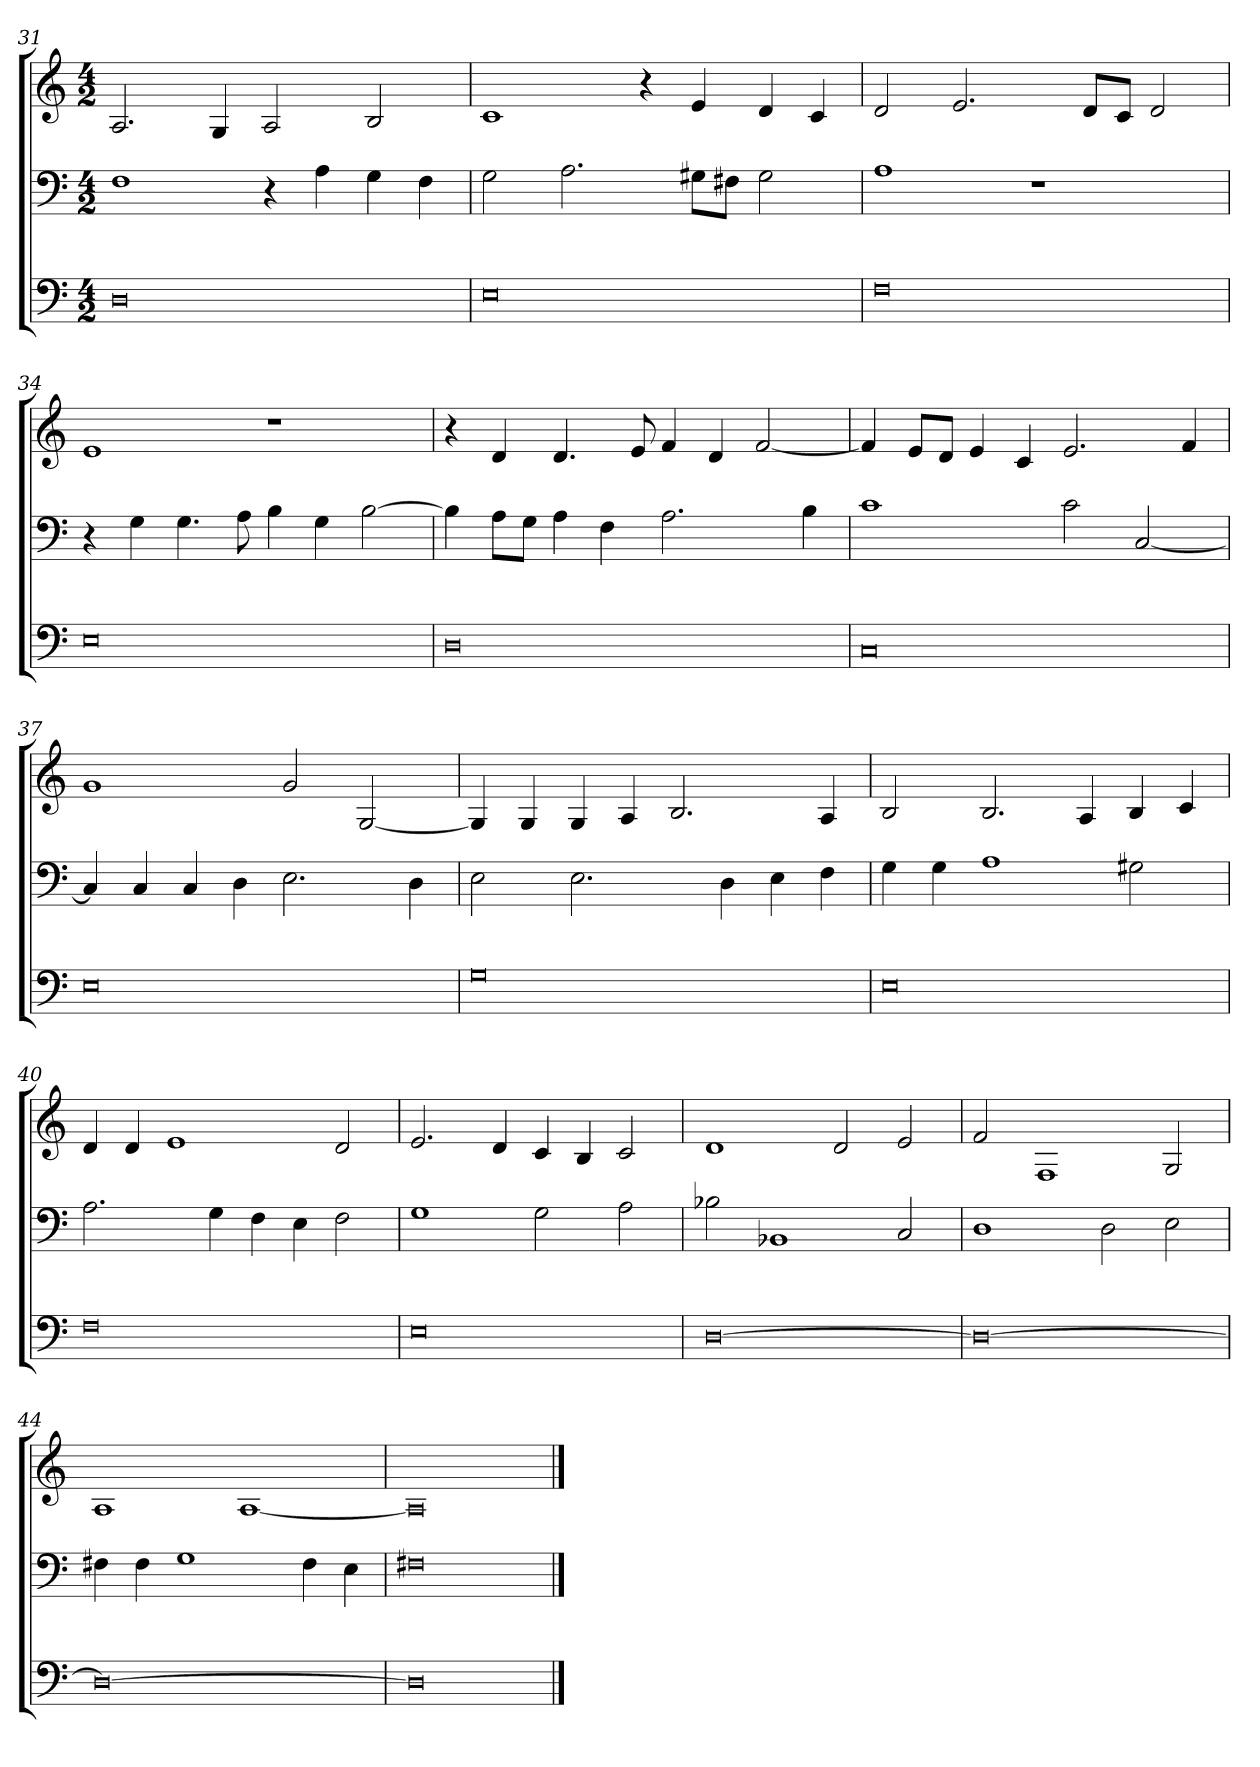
**kern	**kern	**kern
*part3	*part2	*part1
*staff3	*staff2	*staff1
*k[]	*k[]	*k[]
*M4/2	*M4/2	*M4/2
=31	=31	=31
0D	1F	2.A
.	.	4G
.	4r	2A
.	4A	.
.	4G	2B
.	4F	.
=32	=32	=32
0E	2G	1c
.	2.A	.
.	.	4r
.	8G#XL	4e
.	8F#XJ	.
.	2G#	4d
.	.	4c
=33	=33	=33
0F	1A	2d
.	.	2.e
.	1r	.
.	.	8dL
.	.	8cJ
.	.	2d
=34	=34	=34
0E	4r	1e
.	4G	.
.	4.G	.
.	8A	.
.	4B	1r
.	4G	.
.	[2B	.
=35	=35	=35
0D	4B]	4r
.	8AL	4d
.	8GJ	.
.	4A	4.d
.	4F	.
.	.	8e
.	2.A	4f
.	.	4d
.	.	[2f
.	4B	.
=36	=36	=36
0C	1c	4f]
.	.	8eL
.	.	8dJ
.	.	4e
.	.	4c
.	2c	2.e
.	[2C	.
.	.	4f
=37	=37	=37
0E	4C]	1g
.	4C	.
.	4C	.
.	4D	.
.	2.E	2g
.	.	[2G
.	4D	.
=38	=38	=38
0G	2E	4G]
.	.	4G
.	2.E	4G
.	.	4A
.	.	2.B
.	4D	.
.	4E	.
.	4F	4A
=39	=39	=39
0E	4G	2B
.	4G	.
.	1A	2.B
.	.	4A
.	2G#X	4B
.	.	4c
=40	=40	=40
0F	2.A	4d
.	.	4d
.	.	1e
.	4G	.
.	4F	.
.	4E	.
.	2F	2d
=41	=41	=41
0E	1G	2.e
.	.	4d
.	2G	4c
.	.	4B
.	2A	2c
=42	=42	=42
[0D	2B-X	1d
.	1BB-X	.
.	.	2d
.	2C	2e
=43	=43	=43
0D_	1D	2f
.	.	1F
.	2D	.
.	2E	2G
=44	=44	=44
0D_	4F#X	1A
.	4F#	.
.	1G	.
.	.	[1A
.	4F#	.
.	4E	.
=45	=45	=45
0D]	0F#X	0A]
==	==	==
*-	*-	*-
